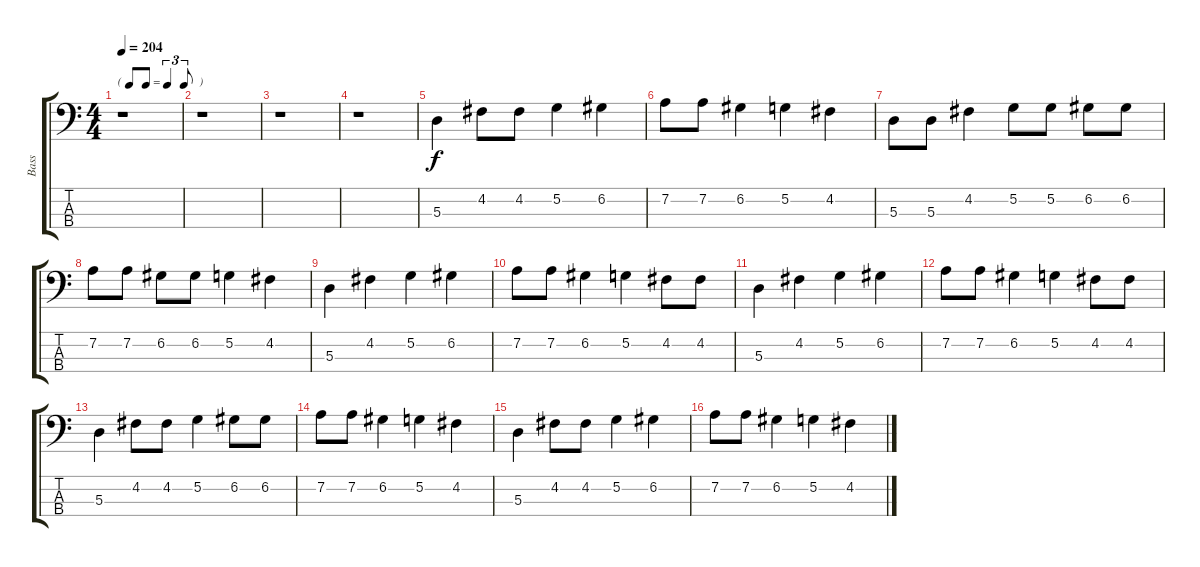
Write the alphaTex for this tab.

\track ("Bass" "Bass") {instrument acousticbass}
\staff {score tabs}
\tuning (G2 D2 A1 E1) {hide}
\ts (4 4)
\tf triplet8th
\tempo 204
\clef f4
\ks c
r.1{dy f instrument acousticbass} |
r.1 |
r.1 |
r.1 |
5.3.4 4.2.8 4.2.8 5.2.4 6.2.4 |
7.2.8 7.2.8 6.2.4 5.2.4 4.2.4 |
5.3.8 5.3.8 4.2.4 5.2.8 5.2.8 6.2.8 6.2.8 |
7.2.8 7.2.8 6.2.8 6.2.8 5.2.4 4.2.4 |
5.3.4 4.2.4 5.2.4 6.2.4 |
7.2.8 7.2.8 6.2.4 5.2.4 4.2.8 4.2.8 |
5.3.4 4.2.4 5.2.4 6.2.4 |
7.2.8 7.2.8 6.2.4 5.2.4 4.2.8 4.2.8 |
5.3.4 4.2.8 4.2.8 5.2.4 6.2.8 6.2.8 |
7.2.8 7.2.8 6.2.4 5.2.4 4.2.4 |
5.3.4 4.2.8 4.2.8 5.2.4 6.2.4 |
7.2.8 7.2.8 6.2.4 5.2.4 4.2.4
